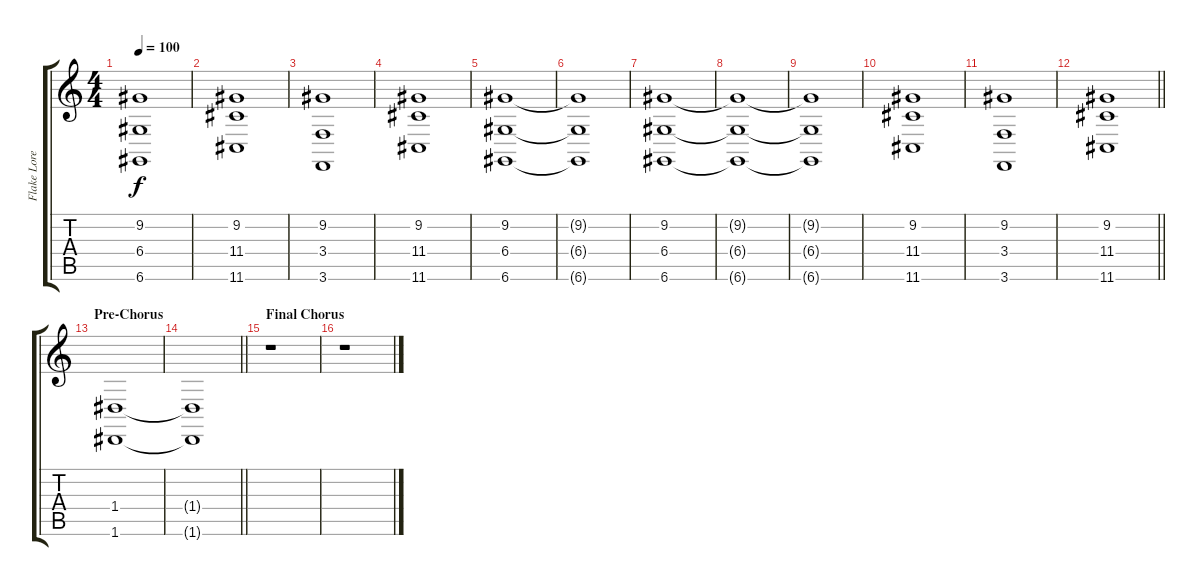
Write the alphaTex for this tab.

\track ("Flake Lorenz" "Flake Lore") {instrument lead8bassandlead}
\staff {score tabs}
\tuning (E4 B3 G3 D3 A2 D2) {hide}
\ts (4 4)
\tempo 100
\clef g2
\ks c
(9.2{t} 6.4{t} 6.6{t}).1{dy f} |
(9.2 11.4 11.6).1 |
(9.2 3.4 3.6).1 |
(9.2 11.4 11.6).1 |
(9.2 6.4 6.6).1 |
(9.2{t} 6.4{t} 6.6{t}).1 |
(9.2 6.4 6.6).1 |
(9.2{t} 6.4{t} 6.6{t}).1 |
(9.2{t} 6.4{t} 6.6{t}).1 |
(9.2 11.4 11.6).1 |
(9.2 3.4 3.6).1 |
\barLineRight lightlight
(9.2 11.4 11.6).1 |
\section ("" "Pre-Chorus")
(1.4 1.6).1{volume 0} |
\barLineRight lightlight
(1.4{t} 1.6{t}).1 |
\section ("" "Final Chorus")
r.1 |
r.1
